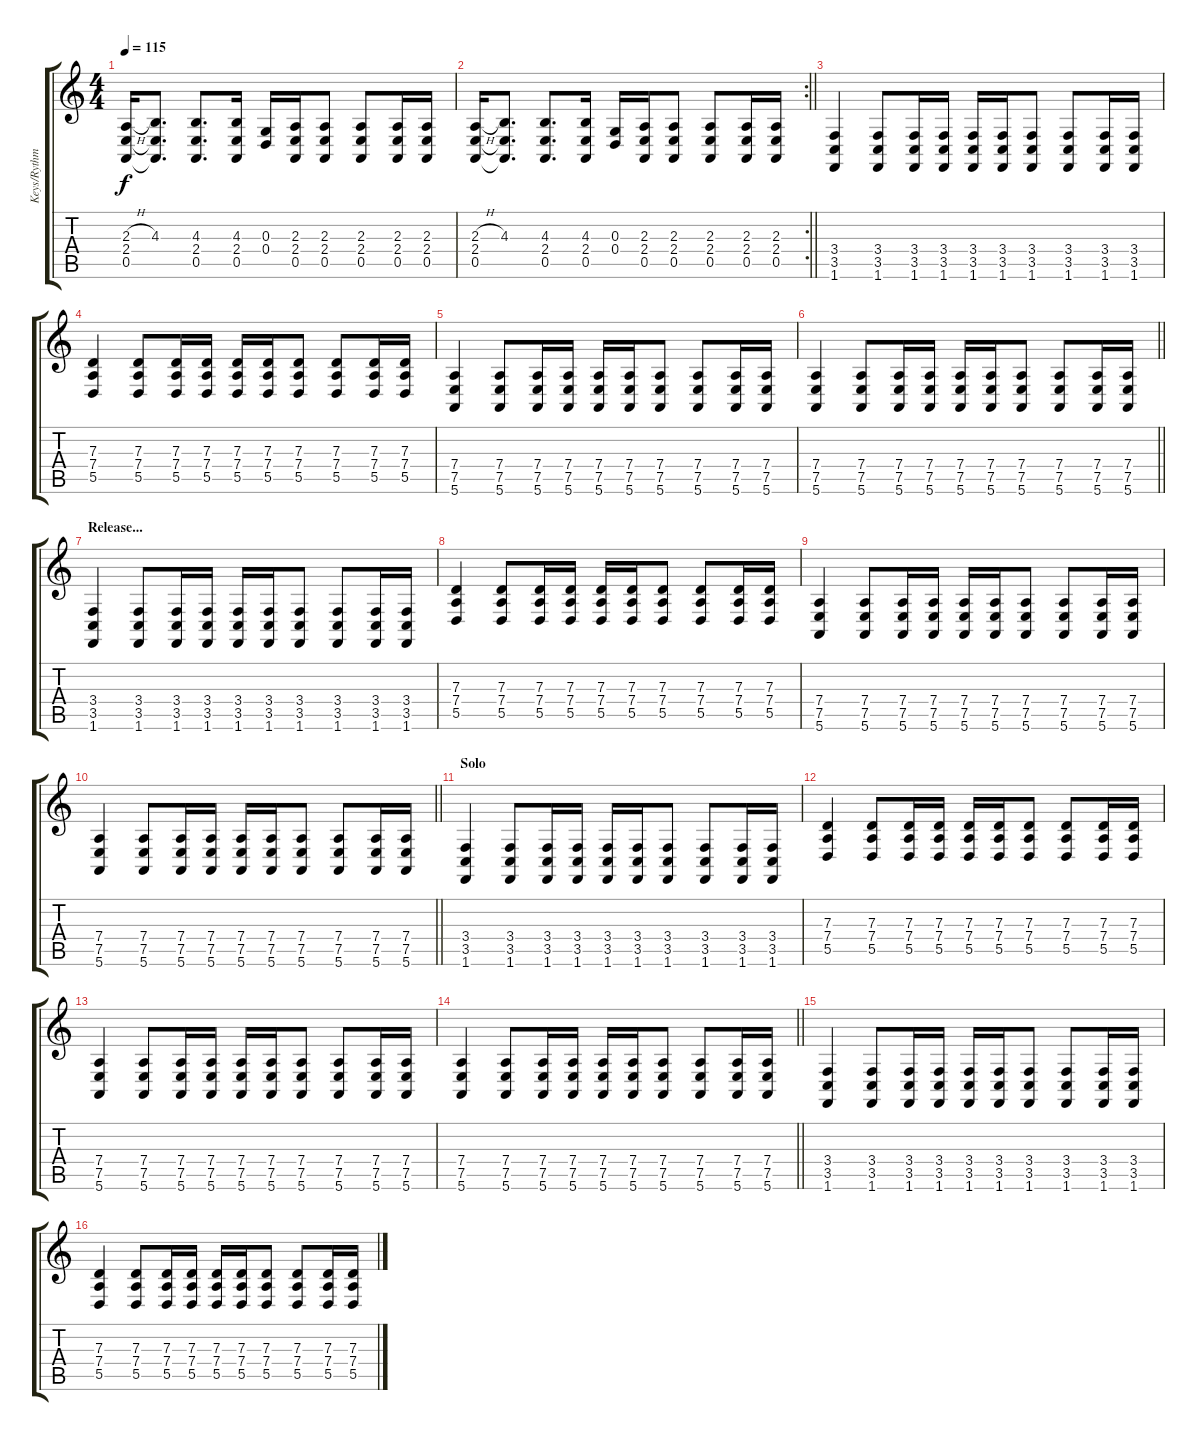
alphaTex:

\track ("Keys/Rythm Guitar(Vincent)" "Keys/Rythm") {instrument stringensemble1}
\staff {score tabs}
\tuning (E4 B3 G3 D3 A2 E2) {hide}
\ts (4 4)
\tempo 115
\clef g2
\ks c
(2.3{h} 2.4 0.5).16{dy f} (4.3 2.4{t} 0.5{t}).8{d} (4.3 2.4 0.5).8{d} (4.3 2.4 0.5).16 (0.3 0.4).16 (2.3 2.4 0.5).16 (2.3 2.4 0.5).8 (2.3 2.4 0.5).8 (2.3 2.4 0.5).16 (2.3 2.4 0.5).16 |
\rc 2
\barLineRight lightlight
(2.3{h} 2.4 0.5).16 (4.3 2.4{t} 0.5{t}).8{d} (4.3 2.4 0.5).8{d} (4.3 2.4 0.5).16 (0.3 0.4).16 (2.3 2.4 0.5).16 (2.3 2.4 0.5).8 (2.3 2.4 0.5).8 (2.3 2.4 0.5).16 (2.3 2.4 0.5).16 |
\section ("" "")
(3.4 3.5 1.6).4 (3.4 3.5 1.6).8 (3.4 3.5 1.6).16 (3.4 3.5 1.6).16 (3.4 3.5 1.6).16 (3.4 3.5 1.6).16 (3.4 3.5 1.6).8 (3.4 3.5 1.6).8 (3.4 3.5 1.6).16 (3.4 3.5 1.6).16 |
(7.3 7.4 5.5).4 (7.3 7.4 5.5).8 (7.3 7.4 5.5).16 (7.3 7.4 5.5).16 (7.3 7.4 5.5).16 (7.3 7.4 5.5).16 (7.3 7.4 5.5).8 (7.3 7.4 5.5).8 (7.3 7.4 5.5).16 (7.3 7.4 5.5).16 |
(7.4 7.5 5.6).4 (7.4 7.5 5.6).8 (7.4 7.5 5.6).16 (7.4 7.5 5.6).16 (7.4 7.5 5.6).16 (7.4 7.5 5.6).16 (7.4 7.5 5.6).8 (7.4 7.5 5.6).8 (7.4 7.5 5.6).16 (7.4 7.5 5.6).16 |
\barLineRight lightlight
(7.4 7.5 5.6).4 (7.4 7.5 5.6).8 (7.4 7.5 5.6).16 (7.4 7.5 5.6).16 (7.4 7.5 5.6).16 (7.4 7.5 5.6).16 (7.4 7.5 5.6).8 (7.4 7.5 5.6).8 (7.4 7.5 5.6).16 (7.4 7.5 5.6).16 |
\section ("" "Release...")
(3.4 3.5 1.6).4 (3.4 3.5 1.6).8 (3.4 3.5 1.6).16 (3.4 3.5 1.6).16 (3.4 3.5 1.6).16 (3.4 3.5 1.6).16 (3.4 3.5 1.6).8 (3.4 3.5 1.6).8 (3.4 3.5 1.6).16 (3.4 3.5 1.6).16 |
(7.3 7.4 5.5).4 (7.3 7.4 5.5).8 (7.3 7.4 5.5).16 (7.3 7.4 5.5).16 (7.3 7.4 5.5).16 (7.3 7.4 5.5).16 (7.3 7.4 5.5).8 (7.3 7.4 5.5).8 (7.3 7.4 5.5).16 (7.3 7.4 5.5).16 |
(7.4 7.5 5.6).4 (7.4 7.5 5.6).8 (7.4 7.5 5.6).16 (7.4 7.5 5.6).16 (7.4 7.5 5.6).16 (7.4 7.5 5.6).16 (7.4 7.5 5.6).8 (7.4 7.5 5.6).8 (7.4 7.5 5.6).16 (7.4 7.5 5.6).16 |
\barLineRight lightlight
(7.4 7.5 5.6).4 (7.4 7.5 5.6).8 (7.4 7.5 5.6).16 (7.4 7.5 5.6).16 (7.4 7.5 5.6).16 (7.4 7.5 5.6).16 (7.4 7.5 5.6).8 (7.4 7.5 5.6).8 (7.4 7.5 5.6).16 (7.4 7.5 5.6).16 |
\section ("" "Solo")
(3.4 3.5 1.6).4 (3.4 3.5 1.6).8 (3.4 3.5 1.6).16 (3.4 3.5 1.6).16 (3.4 3.5 1.6).16 (3.4 3.5 1.6).16 (3.4 3.5 1.6).8 (3.4 3.5 1.6).8 (3.4 3.5 1.6).16 (3.4 3.5 1.6).16 |
(7.3 7.4 5.5).4 (7.3 7.4 5.5).8 (7.3 7.4 5.5).16 (7.3 7.4 5.5).16 (7.3 7.4 5.5).16 (7.3 7.4 5.5).16 (7.3 7.4 5.5).8 (7.3 7.4 5.5).8 (7.3 7.4 5.5).16 (7.3 7.4 5.5).16 |
(7.4 7.5 5.6).4 (7.4 7.5 5.6).8 (7.4 7.5 5.6).16 (7.4 7.5 5.6).16 (7.4 7.5 5.6).16 (7.4 7.5 5.6).16 (7.4 7.5 5.6).8 (7.4 7.5 5.6).8 (7.4 7.5 5.6).16 (7.4 7.5 5.6).16 |
\barLineRight lightlight
(7.4 7.5 5.6).4 (7.4 7.5 5.6).8 (7.4 7.5 5.6).16 (7.4 7.5 5.6).16 (7.4 7.5 5.6).16 (7.4 7.5 5.6).16 (7.4 7.5 5.6).8 (7.4 7.5 5.6).8 (7.4 7.5 5.6).16 (7.4 7.5 5.6).16 |
(3.4 3.5 1.6).4 (3.4 3.5 1.6).8 (3.4 3.5 1.6).16 (3.4 3.5 1.6).16 (3.4 3.5 1.6).16 (3.4 3.5 1.6).16 (3.4 3.5 1.6).8 (3.4 3.5 1.6).8 (3.4 3.5 1.6).16 (3.4 3.5 1.6).16 |
(7.3 7.4 5.5).4 (7.3 7.4 5.5).8 (7.3 7.4 5.5).16 (7.3 7.4 5.5).16 (7.3 7.4 5.5).16 (7.3 7.4 5.5).16 (7.3 7.4 5.5).8 (7.3 7.4 5.5).8 (7.3 7.4 5.5).16 (7.3 7.4 5.5).16
